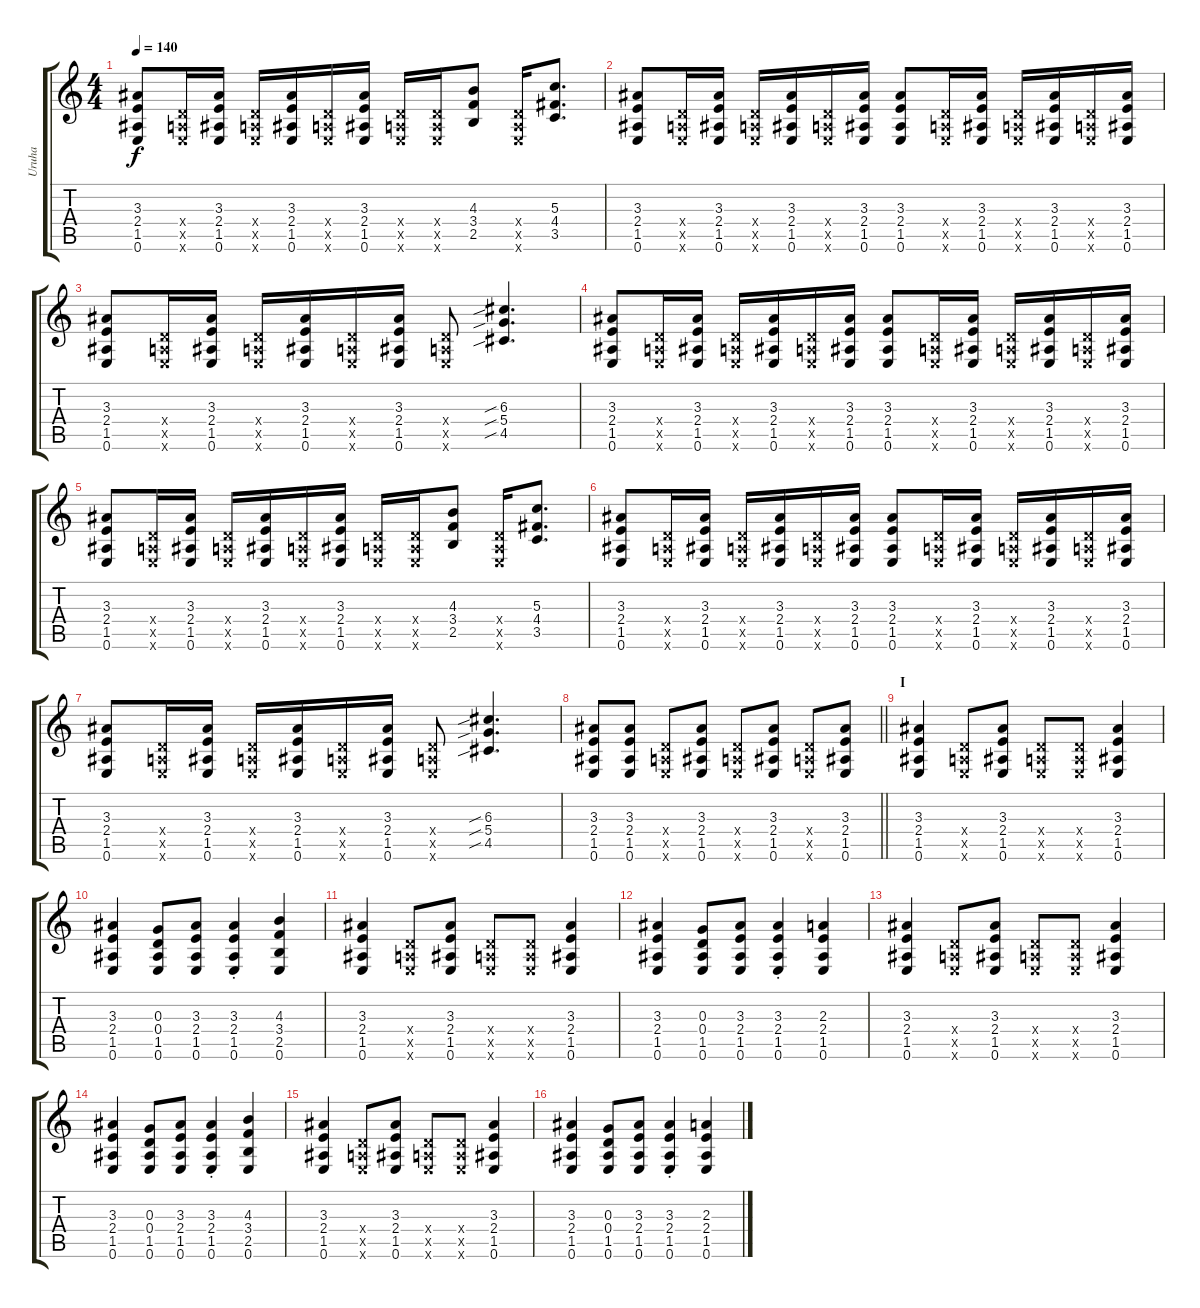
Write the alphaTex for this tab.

\track ("Uruha" "Uruha") {instrument distortionguitar}
\staff {score tabs}
\tuning (E4 B3 G3 D3 A2 E2) {hide}
\ts (4 4)
\tempo 140
\clef g2
\ks c
(3.3 2.4 1.5 0.6).8{dy f} (0.4{x} 0.5{x} 0.6{x}).16 (3.3 2.4 1.5 0.6).16 (0.4{x} 0.5{x} 0.6{x}).16 (3.3 2.4 1.5 0.6).16 (0.4{x} 0.5{x} 0.6{x}).16 (3.3 2.4 1.5 0.6).16 (0.4{x} 0.5{x} 0.6{x}).16 (0.4{x} 0.5{x} 0.6{x}).16 (4.3 3.4 2.5).8 (0.4{x} 0.5{x} 0.6{x}).16 (5.3 4.4 3.5).8{d} |
(3.3 2.4 1.5 0.6).8 (0.4{x} 0.5{x} 0.6{x}).16 (3.3 2.4 1.5 0.6).16 (0.4{x} 0.5{x} 0.6{x}).16 (3.3 2.4 1.5 0.6).16 (0.4{x} 0.5{x} 0.6{x}).16 (3.3 2.4 1.5 0.6).16 (3.3 2.4 1.5 0.6).8 (0.4{x} 0.5{x} 0.6{x}).16 (3.3 2.4 1.5 0.6).16 (0.4{x} 0.5{x} 0.6{x}).16 (3.3 2.4 1.5 0.6).16 (0.4{x} 0.5{x} 0.6{x}).16 (3.3 2.4 1.5 0.6).16 |
(3.3 2.4 1.5 0.6).8 (0.4{x} 0.5{x} 0.6{x}).16 (3.3 2.4 1.5 0.6).16 (0.4{x} 0.5{x} 0.6{x}).16 (3.3 2.4 1.5 0.6).16 (0.4{x} 0.5{x} 0.6{x}).16 (3.3 2.4 1.5 0.6).16 (0.4{x} 0.5{x} 0.6{x}).8 (6.3{sib} 5.4{sib} 4.5{sib}).4{d} |
(3.3 2.4 1.5 0.6).8 (0.4{x} 0.5{x} 0.6{x}).16 (3.3 2.4 1.5 0.6).16 (0.4{x} 0.5{x} 0.6{x}).16 (3.3 2.4 1.5 0.6).16 (0.4{x} 0.5{x} 0.6{x}).16 (3.3 2.4 1.5 0.6).16 (3.3 2.4 1.5 0.6).8 (0.4{x} 0.5{x} 0.6{x}).16 (3.3 2.4 1.5 0.6).16 (0.4{x} 0.5{x} 0.6{x}).16 (3.3 2.4 1.5 0.6).16 (0.4{x} 0.5{x} 0.6{x}).16 (3.3 2.4 1.5 0.6).16 |
(3.3 2.4 1.5 0.6).8 (0.4{x} 0.5{x} 0.6{x}).16 (3.3 2.4 1.5 0.6).16 (0.4{x} 0.5{x} 0.6{x}).16 (3.3 2.4 1.5 0.6).16 (0.4{x} 0.5{x} 0.6{x}).16 (3.3 2.4 1.5 0.6).16 (0.4{x} 0.5{x} 0.6{x}).16 (0.4{x} 0.5{x} 0.6{x}).16 (4.3 3.4 2.5).8 (0.4{x} 0.5{x} 0.6{x}).16 (5.3 4.4 3.5).8{d} |
(3.3 2.4 1.5 0.6).8 (0.4{x} 0.5{x} 0.6{x}).16 (3.3 2.4 1.5 0.6).16 (0.4{x} 0.5{x} 0.6{x}).16 (3.3 2.4 1.5 0.6).16 (0.4{x} 0.5{x} 0.6{x}).16 (3.3 2.4 1.5 0.6).16 (3.3 2.4 1.5 0.6).8 (0.4{x} 0.5{x} 0.6{x}).16 (3.3 2.4 1.5 0.6).16 (0.4{x} 0.5{x} 0.6{x}).16 (3.3 2.4 1.5 0.6).16 (0.4{x} 0.5{x} 0.6{x}).16 (3.3 2.4 1.5 0.6).16 |
(3.3 2.4 1.5 0.6).8 (0.4{x} 0.5{x} 0.6{x}).16 (3.3 2.4 1.5 0.6).16 (0.4{x} 0.5{x} 0.6{x}).16 (3.3 2.4 1.5 0.6).16 (0.4{x} 0.5{x} 0.6{x}).16 (3.3 2.4 1.5 0.6).16 (0.4{x} 0.5{x} 0.6{x}).8 (6.3{sib} 5.4{sib} 4.5{sib}).4{d} |
\barLineRight lightlight
(3.3 2.4 1.5 0.6).8 (3.3 2.4 1.5 0.6).8 (0.4{x} 0.5{x} 0.6{x}).8 (3.3 2.4 1.5 0.6).8 (0.4{x} 0.5{x} 0.6{x}).8 (3.3 2.4 1.5 0.6).8 (0.4{x} 0.5{x} 0.6{x}).8 (3.3 2.4 1.5 0.6).8 |
\section ("" "I")
(3.3 2.4 1.5 0.6).4 (0.4{x} 0.5{x} 0.6{x}).8 (3.3 2.4 1.5 0.6).8 (0.4{x} 0.5{x} 0.6{x}).8 (0.4{x} 0.5{x} 0.6{x}).8 (3.3 2.4 1.5 0.6).4 |
(3.3 2.4 1.5 0.6).4 (0.3 0.4 1.5 0.6).8 (3.3 2.4 1.5 0.6).8 (3.3{st} 2.4{st} 1.5{st} 0.6{st}).4 (4.3 3.4 2.5 0.6).4 |
(3.3 2.4 1.5 0.6).4 (0.4{x} 0.5{x} 0.6{x}).8 (3.3 2.4 1.5 0.6).8 (0.4{x} 0.5{x} 0.6{x}).8 (0.4{x} 0.5{x} 0.6{x}).8 (3.3 2.4 1.5 0.6).4 |
(3.3 2.4 1.5 0.6).4 (0.3 0.4 1.5 0.6).8 (3.3 2.4 1.5 0.6).8 (3.3{st} 2.4{st} 1.5{st} 0.6{st}).4 (2.3 2.4 1.5 0.6).4 |
(3.3 2.4 1.5 0.6).4 (0.4{x} 0.5{x} 0.6{x}).8 (3.3 2.4 1.5 0.6).8 (0.4{x} 0.5{x} 0.6{x}).8 (0.4{x} 0.5{x} 0.6{x}).8 (3.3 2.4 1.5 0.6).4 |
(3.3 2.4 1.5 0.6).4 (0.3 0.4 1.5 0.6).8 (3.3 2.4 1.5 0.6).8 (3.3{st} 2.4{st} 1.5{st} 0.6{st}).4 (4.3 3.4 2.5 0.6).4 |
(3.3 2.4 1.5 0.6).4 (0.4{x} 0.5{x} 0.6{x}).8 (3.3 2.4 1.5 0.6).8 (0.4{x} 0.5{x} 0.6{x}).8 (0.4{x} 0.5{x} 0.6{x}).8 (3.3 2.4 1.5 0.6).4 |
(3.3 2.4 1.5 0.6).4 (0.3 0.4 1.5 0.6).8 (3.3 2.4 1.5 0.6).8 (3.3{st} 2.4{st} 1.5{st} 0.6{st}).4 (2.3 2.4 1.5 0.6).4
